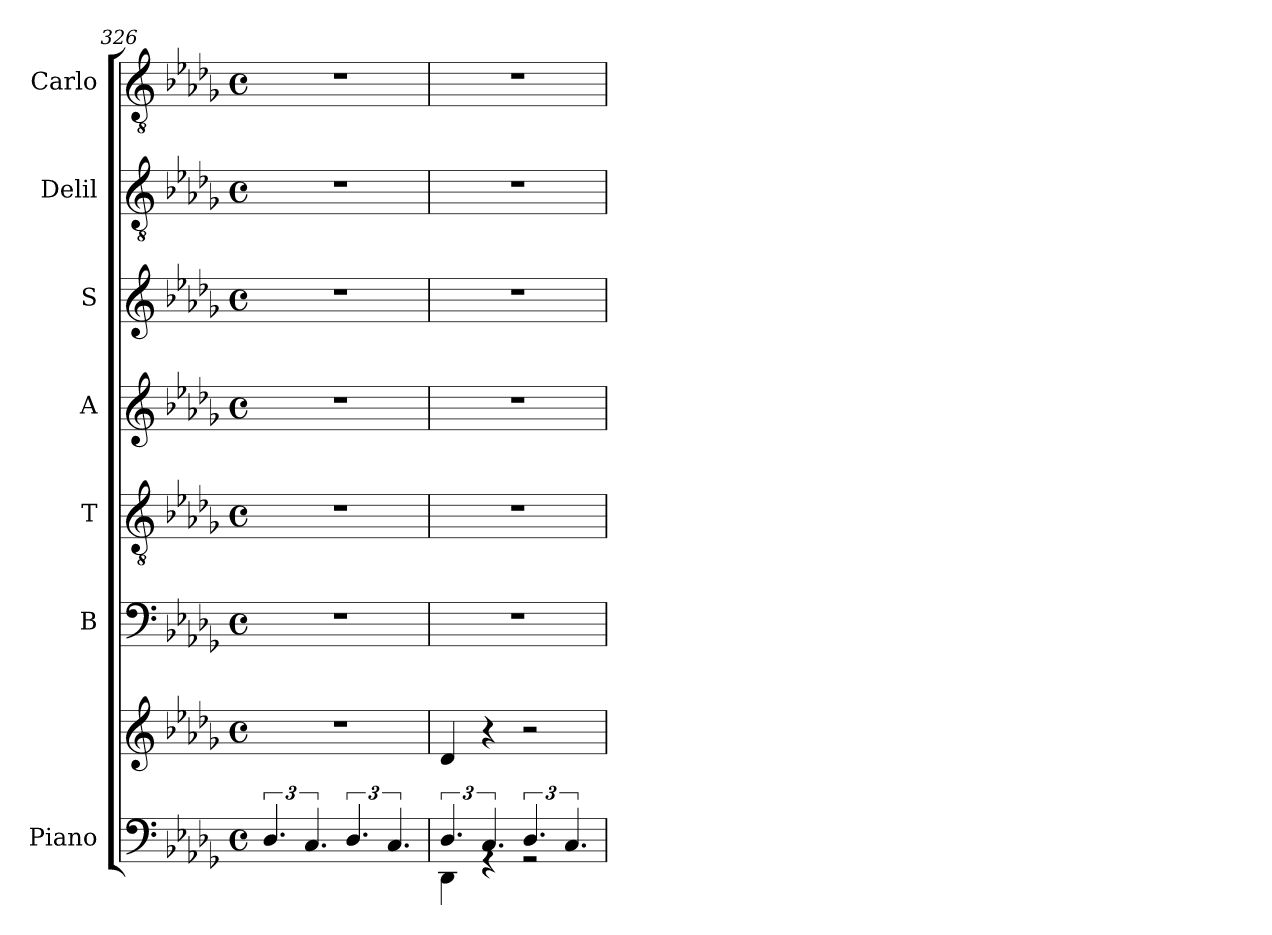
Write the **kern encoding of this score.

**kern	**kern	**kern	**kern	**kern	**kern	**kern	**kern
*part7	*part7	*part6	*part5	*part4	*part3	*part2	*part1
*staff8	*staff7	*staff6	*staff5	*staff4	*staff3	*staff2	*staff1
*I"Piano	*	*I"B	*I"T	*I"A	*I"S	*I"Delil	*I"Carlo
*I'Pno	*	*I'B	*I'T	*I'A	*I'S	*	*
*clefF4	*clefG2	*clefF4	*clefGv2	*clefG2	*clefG2	*clefGv2	*clefGv2
*k[b-e-a-d-g-]	*k[b-e-a-d-g-]	*k[b-e-a-d-g-]	*k[b-e-a-d-g-]	*k[b-e-a-d-g-]	*k[b-e-a-d-g-]	*k[b-e-a-d-g-]	*k[b-e-a-d-g-]
*M4/4	*M4/4	*M4/4	*M4/4	*M4/4	*M4/4	*M4/4	*M4/4
*met(c)	*met(c)	*met(c)	*met(c)	*met(c)	*met(c)	*met(c)	*met(c)
=326	=326	=326	=326	=326	=326	=326	=326
6.D-/	1r	1r	1r	1r	1r	1r	1r
6.C/	.	.	.	.	.	.	.
6.D-/	.	.	.	.	.	.	.
6.C/	.	.	.	.	.	.	.
=327	=327	=327	=327	=327	=327	=327	=327
*^	*	*	*	*	*	*	*
6.D-/	4DD-\	4d-/	1r	1r	1r	1r	1r	1r
6.C/	4rGG	4r	.	.	.	.	.	.
6.D-/	2rGG	2r	.	.	.	.	.	.
6.C/	.	.	.	.	.	.	.	.
*v	*v	*	*	*	*	*	*	*
=	=	=	=	=	=	=	=
*-	*-	*-	*-	*-	*-	*-	*-
